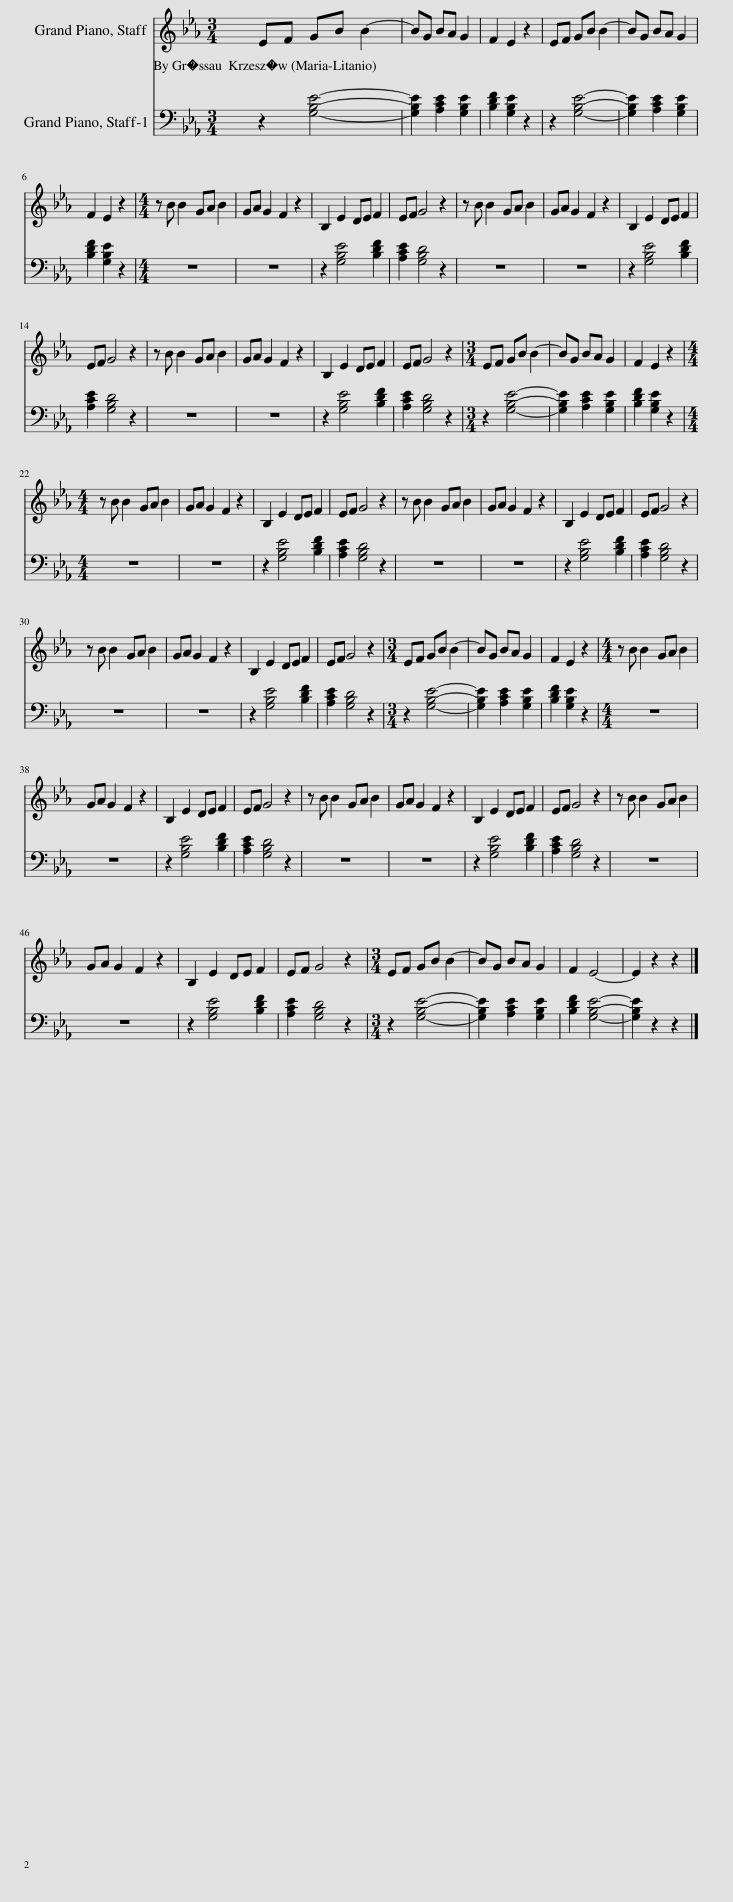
X:1
%%score 1 2
L:1/8
M:3/4
I:linebreak $
K:Eb
V:1 treble
V:2 bass
V:1
 EF GB B2- | BG BA G2 | F2 E2 z2 | EF GB B2- | BG BA G2 |$ %5
 F2 E2 z2 |[M:4/4] z B B2 GA B2 | GA G2 F2 z2 | B,2 E2 DE F2 | EF G4 z2 | %10
 z B B2 GA B2 | GA G2 F2 z2 | B,2 E2 DE F2 |$ EF G4 z2 | z B B2 GA B2 | %15
 GA G2 F2 z2 | B,2 E2 DE F2 | EF G4 z2 |[M:3/4] EF GB B2- | BG BA G2 | %20
 F2 E2 z2 |$[M:4/4] z B B2 GA B2 | GA G2 F2 z2 | B,2 E2 DE F2 | EF G4 z2 | %25
 z B B2 GA B2 | GA G2 F2 z2 | B,2 E2 DE F2 | EF G4 z2 |$ z B B2 GA B2 | %30
 GA G2 F2 z2 | B,2 E2 DE F2 | EF G4 z2 |[M:3/4] EF GB B2- | BG BA G2 | %35
 F2 E2 z2 |[M:4/4] z B B2 GA B2 |$ GA G2 F2 z2 | B,2 E2 DE F2 | EF G4 z2 | %40
 z B B2 GA B2 | GA G2 F2 z2 | B,2 E2 DE F2 | EF G4 z2 | z B B2 GA B2 |$ %45
 GA G2 F2 z2 | B,2 E2 DE F2 | EF G4 z2 |[M:3/4] EF GB B2- | BG BA G2 | %50
 F2 E4- | E2 z2 z2 |] %52
V:2
 z2 [G,B,E]4- | [G,B,E]2 [A,CE]2 [G,B,E]2 | [B,DF]2 [G,B,E]2 z2 | z2 [G,B,E]4- | [G,B,E]2 [A,CE]2 [G,B,E]2 |$ %5
 [B,DF]2 [G,B,E]2 z2 |[M:4/4] z8 | z8 | z2 [G,B,E]4 [B,DF]2 | [A,CE]2 [G,B,D]4 z2 | %10
 z8 | z8 | z2 [G,B,E]4 [B,DF]2 |$ [A,CE]2 [G,B,D]4 z2 | z8 | %15
 z8 | z2 [G,B,E]4 [B,DF]2 | [A,CE]2 [G,B,D]4 z2 |[M:3/4] z2 [G,B,E]4- | [G,B,E]2 [A,CE]2 [G,B,E]2 | %20
 [B,DF]2 [G,B,E]2 z2 |$[M:4/4] z8 | z8 | z2 [G,B,E]4 [B,DF]2 | [A,CE]2 [G,B,D]4 z2 | %25
 z8 | z8 | z2 [G,B,E]4 [B,DF]2 | [A,CE]2 [G,B,D]4 z2 |$ z8 | %30
 z8 | z2 [G,B,E]4 [B,DF]2 | [A,CE]2 [G,B,D]4 z2 |[M:3/4] z2 [G,B,E]4- | [G,B,E]2 [A,CE]2 [G,B,E]2 | %35
 [B,DF]2 [G,B,E]2 z2 |[M:4/4] z8 |$ z8 | z2 [G,B,E]4 [B,DF]2 | [A,CE]2 [G,B,D]4 z2 | %40
 z8 | z8 | z2 [G,B,E]4 [B,DF]2 | [A,CE]2 [G,B,D]4 z2 | z8 |$ %45
 z8 | z2 [G,B,E]4 [B,DF]2 | [A,CE]2 [G,B,D]4 z2 |[M:3/4] z2 [G,B,E]4- | [G,B,E]2 [A,CE]2 [G,B,E]2 | %50
 [B,DF]2 [G,B,E]4- | [G,B,E]2 z2 z2 |] %52
